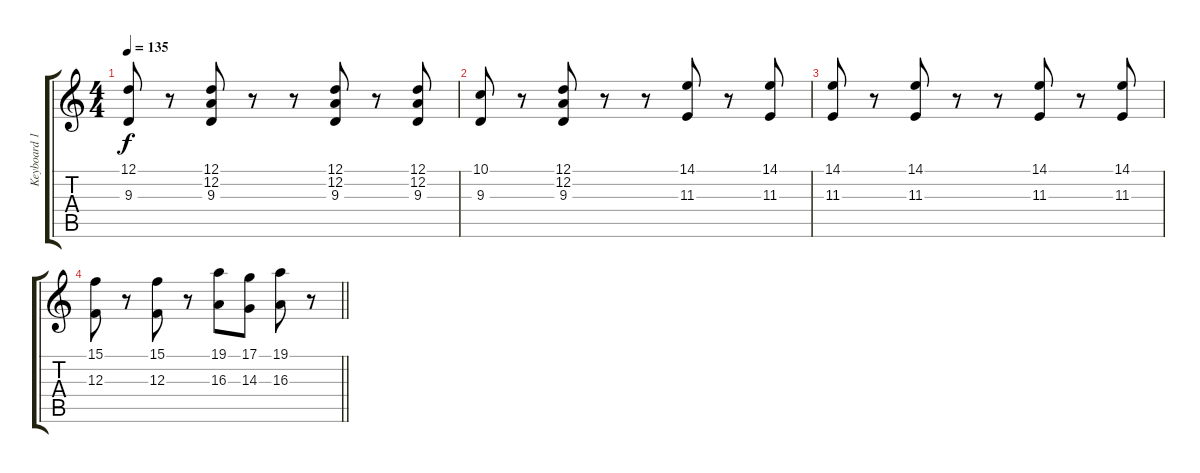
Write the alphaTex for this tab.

\track ("Keyboard 1" "Keyboard 1") {instrument fx5brightness}
\staff {score tabs}
\tuning (D4 A3 F3 C3 G2 C2) {hide}
\ts (4 4)
\tempo 135
\clef g2
\ks c
(12.1 9.3).8{dy f} r.8 (12.1 12.2 9.3).8 r.8 r.8 (12.1 12.2 9.3).8 r.8 (12.1 12.2 9.3).8 |
(10.1 9.3).8 r.8 (12.1 12.2 9.3).8 r.8 r.8 (14.1 11.3).8 r.8 (14.1 11.3).8 |
(14.1 11.3).8 r.8 (14.1 11.3).8 r.8 r.8 (14.1 11.3).8 r.8 (14.1 11.3).8 |
\barLineRight lightlight
(15.1 12.3).8 r.8 (15.1 12.3).8 r.8 (19.1 16.3).8 (17.1 14.3).8 (19.1 16.3).8 r.8
